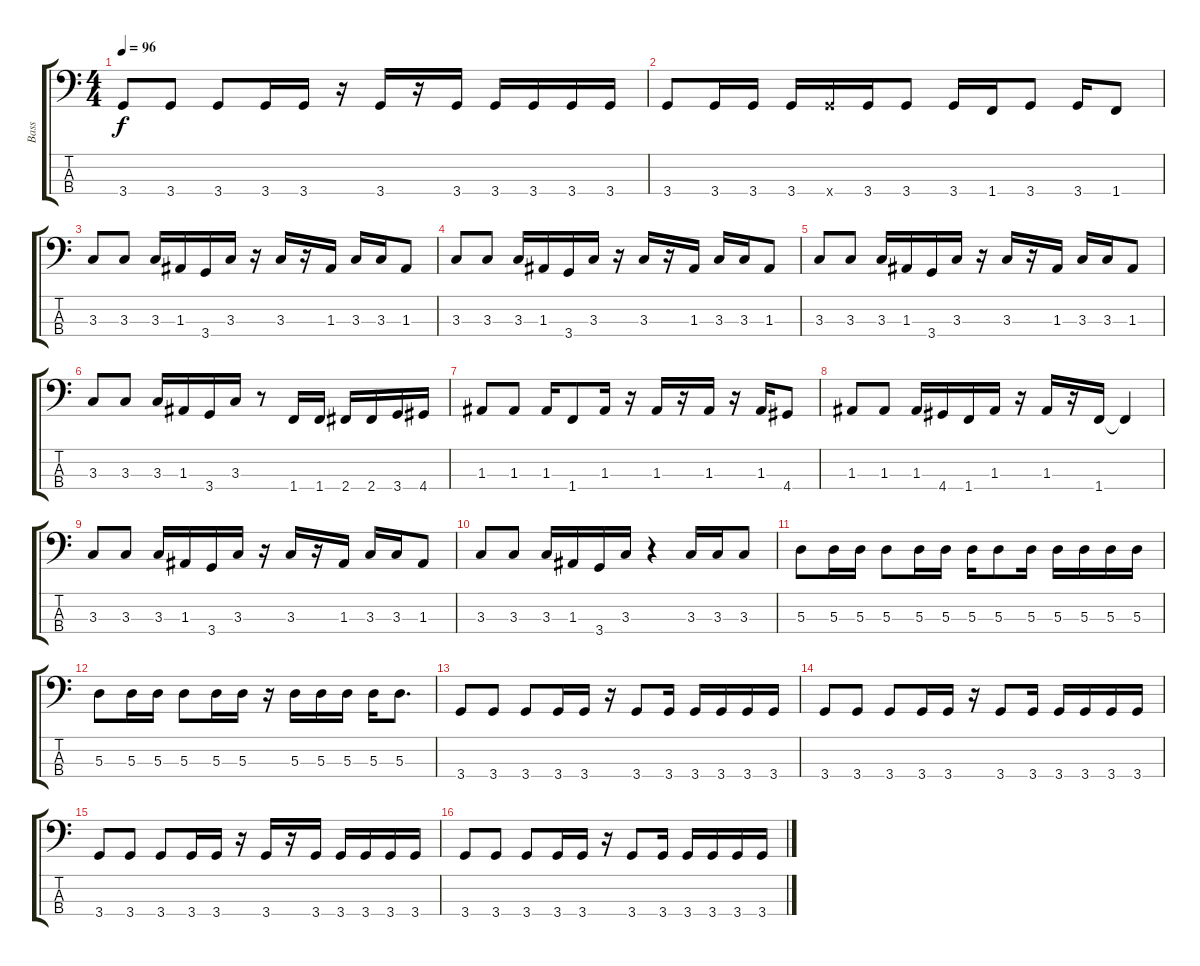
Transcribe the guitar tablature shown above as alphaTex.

\track ("Bass" "Bass") {instrument electricbassfinger}
\staff {score tabs}
\tuning (G2 D2 A1 E1) {hide}
\ts (4 4)
\tempo 96
\clef f4
\ks c
3.4.8{dy f} 3.4.8 3.4.8 3.4.16 3.4.16 r.16 3.4.16 r.16 3.4.16 3.4.16 3.4.16 3.4.16 3.4.16 |
3.4.8 3.4.16 3.4.16 3.4.16 3.4{x}.16 3.4.16 3.4.8 3.4.16 1.4.16 3.4.8 3.4.16 1.4.8 |
3.3.8 3.3.8 3.3.16 1.3.16 3.4.16 3.3.16 r.16 3.3.16 r.16 1.3.16 3.3.16 3.3.16 1.3.8 |
3.3.8 3.3.8 3.3.16 1.3.16 3.4.16 3.3.16 r.16 3.3.16 r.16 1.3.16 3.3.16 3.3.16 1.3.8 |
3.3.8 3.3.8 3.3.16 1.3.16 3.4.16 3.3.16 r.16 3.3.16 r.16 1.3.16 3.3.16 3.3.16 1.3.8 |
3.3.8 3.3.8 3.3.16 1.3.16 3.4.16 3.3.16 r.8 1.4.16 1.4.16 2.4.16 2.4.16 3.4.16 4.4.16 |
1.3.8 1.3.8 1.3.16 1.4.8 1.3.16 r.16 1.3.16 r.16 1.3.16 r.16 1.3.16 4.4.8 |
1.3.8 1.3.8 1.3.16 4.4.16 1.4.16 1.3.16 r.16 1.3.16 r.16 1.4.16 1.4{t}.4 |
3.3.8 3.3.8 3.3.16 1.3.16 3.4.16 3.3.16 r.16 3.3.16 r.16 1.3.16 3.3.16 3.3.16 1.3.8 |
3.3.8 3.3.8 3.3.16 1.3.16 3.4.16 3.3.16 r.4 3.3.16 3.3.16 3.3.8 |
5.3.8 5.3.16 5.3.16 5.3.8 5.3.16 5.3.16 5.3.16 5.3.8 5.3.16 5.3.16 5.3.16 5.3.16 5.3.16 |
5.3.8 5.3.16 5.3.16 5.3.8 5.3.16 5.3.16 r.16 5.3.16 5.3.16 5.3.16 5.3.16 5.3.8{d} |
3.4.8 3.4.8 3.4.8 3.4.16 3.4.16 r.16 3.4.8 3.4.16 3.4.16 3.4.16 3.4.16 3.4.16 |
3.4.8 3.4.8 3.4.8 3.4.16 3.4.16 r.16 3.4.8 3.4.16 3.4.16 3.4.16 3.4.16 3.4.16 |
3.4.8 3.4.8 3.4.8 3.4.16 3.4.16 r.16 3.4.16 r.16 3.4.16 3.4.16 3.4.16 3.4.16 3.4.16 |
3.4.8 3.4.8 3.4.8 3.4.16 3.4.16 r.16 3.4.8 3.4.16 3.4.16 3.4.16 3.4.16 3.4.16
